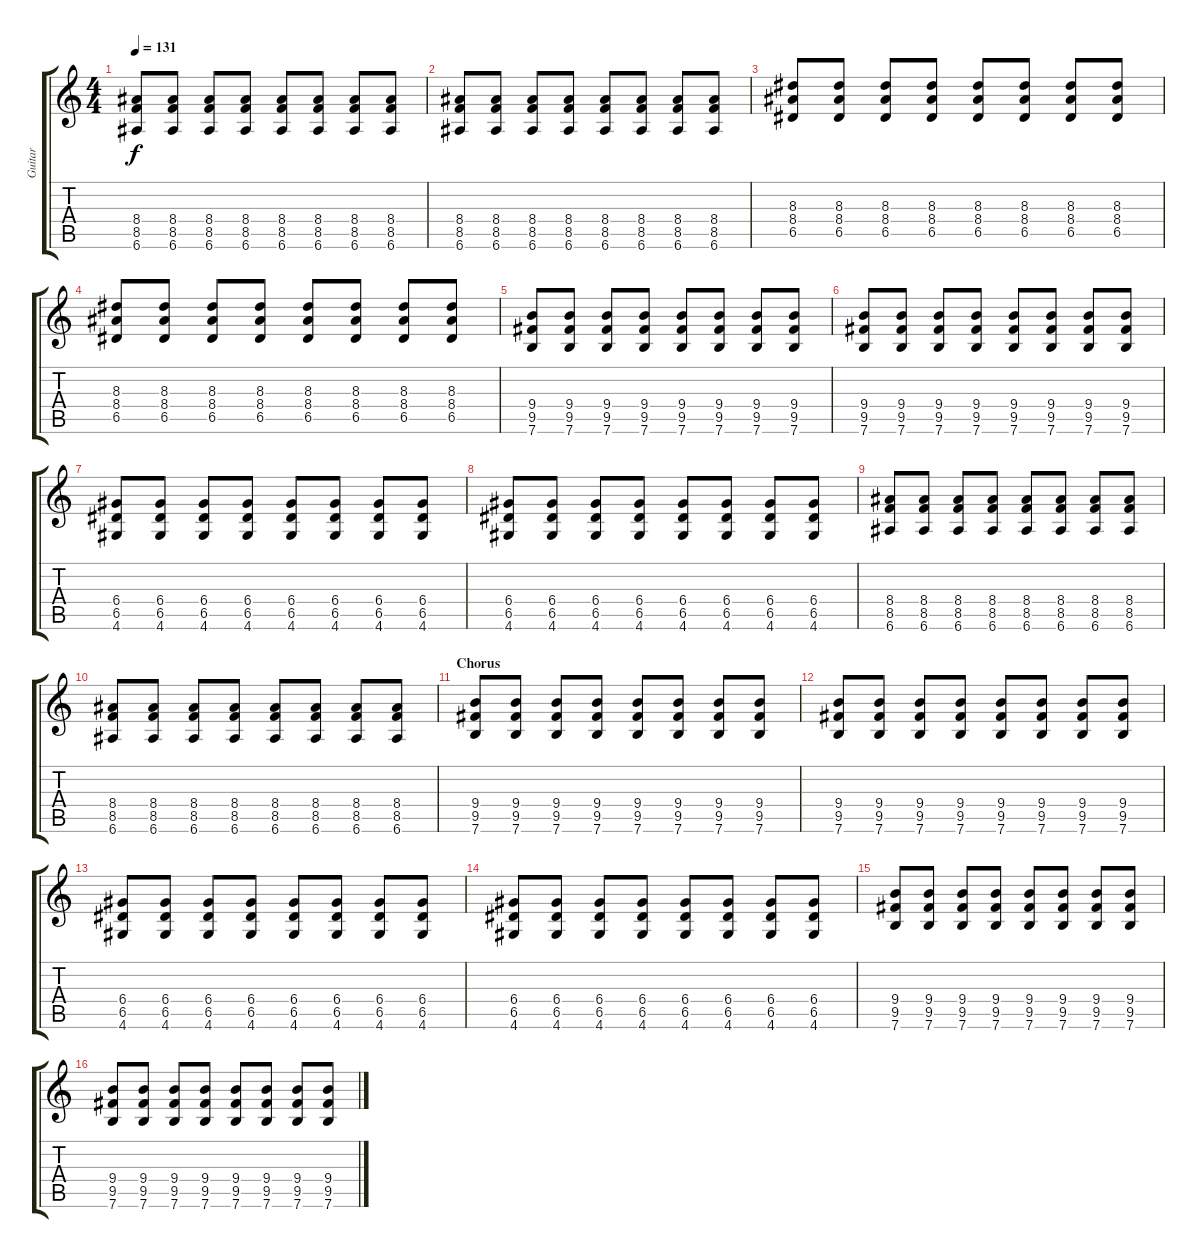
\track ("Guitar" "Guitar") {instrument distortionguitar}
\staff {score tabs}
\tuning (E4 B3 G3 D3 A2 E2) {hide}
\ts (4 4)
\tempo 131
\clef g2
\ks c
(8.4 8.5 6.6).8{dy f} (8.4 8.5 6.6).8 (8.4 8.5 6.6).8 (8.4 8.5 6.6).8 (8.4 8.5 6.6).8 (8.4 8.5 6.6).8 (8.4 8.5 6.6).8 (8.4 8.5 6.6).8 |
(8.4 8.5 6.6).8 (8.4 8.5 6.6).8 (8.4 8.5 6.6).8 (8.4 8.5 6.6).8 (8.4 8.5 6.6).8 (8.4 8.5 6.6).8 (8.4 8.5 6.6).8 (8.4 8.5 6.6).8 |
(8.3 8.4 6.5).8 (8.3 8.4 6.5).8 (8.3 8.4 6.5).8 (8.3 8.4 6.5).8 (8.3 8.4 6.5).8 (8.3 8.4 6.5).8 (8.3 8.4 6.5).8 (8.3 8.4 6.5).8 |
(8.3 8.4 6.5).8 (8.3 8.4 6.5).8 (8.3 8.4 6.5).8 (8.3 8.4 6.5).8 (8.3 8.4 6.5).8 (8.3 8.4 6.5).8 (8.3 8.4 6.5).8 (8.3 8.4 6.5).8 |
(9.4 9.5 7.6).8 (9.4 9.5 7.6).8 (9.4 9.5 7.6).8 (9.4 9.5 7.6).8 (9.4 9.5 7.6).8 (9.4 9.5 7.6).8 (9.4 9.5 7.6).8 (9.4 9.5 7.6).8 |
(9.4 9.5 7.6).8 (9.4 9.5 7.6).8 (9.4 9.5 7.6).8 (9.4 9.5 7.6).8 (9.4 9.5 7.6).8 (9.4 9.5 7.6).8 (9.4 9.5 7.6).8 (9.4 9.5 7.6).8 |
(6.4 6.5 4.6).8 (6.4 6.5 4.6).8 (6.4 6.5 4.6).8 (6.4 6.5 4.6).8 (6.4 6.5 4.6).8 (6.4 6.5 4.6).8 (6.4 6.5 4.6).8 (6.4 6.5 4.6).8 |
(6.4 6.5 4.6).8 (6.4 6.5 4.6).8 (6.4 6.5 4.6).8 (6.4 6.5 4.6).8 (6.4 6.5 4.6).8 (6.4 6.5 4.6).8 (6.4 6.5 4.6).8 (6.4 6.5 4.6).8 |
(8.4 8.5 6.6).8 (8.4 8.5 6.6).8 (8.4 8.5 6.6).8 (8.4 8.5 6.6).8 (8.4 8.5 6.6).8 (8.4 8.5 6.6).8 (8.4 8.5 6.6).8 (8.4 8.5 6.6).8 |
(8.4 8.5 6.6).8 (8.4 8.5 6.6).8 (8.4 8.5 6.6).8 (8.4 8.5 6.6).8 (8.4 8.5 6.6).8 (8.4 8.5 6.6).8 (8.4 8.5 6.6).8 (8.4 8.5 6.6).8 |
\section ("" "Chorus")
(9.4 9.5 7.6).8 (9.4 9.5 7.6).8 (9.4 9.5 7.6).8 (9.4 9.5 7.6).8 (9.4 9.5 7.6).8 (9.4 9.5 7.6).8 (9.4 9.5 7.6).8 (9.4 9.5 7.6).8 |
(9.4 9.5 7.6).8 (9.4 9.5 7.6).8 (9.4 9.5 7.6).8 (9.4 9.5 7.6).8 (9.4 9.5 7.6).8 (9.4 9.5 7.6).8 (9.4 9.5 7.6).8 (9.4 9.5 7.6).8 |
(6.4 6.5 4.6).8 (6.4 6.5 4.6).8 (6.4 6.5 4.6).8 (6.4 6.5 4.6).8 (6.4 6.5 4.6).8 (6.4 6.5 4.6).8 (6.4 6.5 4.6).8 (6.4 6.5 4.6).8 |
(6.4 6.5 4.6).8 (6.4 6.5 4.6).8 (6.4 6.5 4.6).8 (6.4 6.5 4.6).8 (6.4 6.5 4.6).8 (6.4 6.5 4.6).8 (6.4 6.5 4.6).8 (6.4 6.5 4.6).8 |
(9.4 9.5 7.6).8 (9.4 9.5 7.6).8 (9.4 9.5 7.6).8 (9.4 9.5 7.6).8 (9.4 9.5 7.6).8 (9.4 9.5 7.6).8 (9.4 9.5 7.6).8 (9.4 9.5 7.6).8 |
(9.4 9.5 7.6).8 (9.4 9.5 7.6).8 (9.4 9.5 7.6).8 (9.4 9.5 7.6).8 (9.4 9.5 7.6).8 (9.4 9.5 7.6).8 (9.4 9.5 7.6).8 (9.4 9.5 7.6).8
